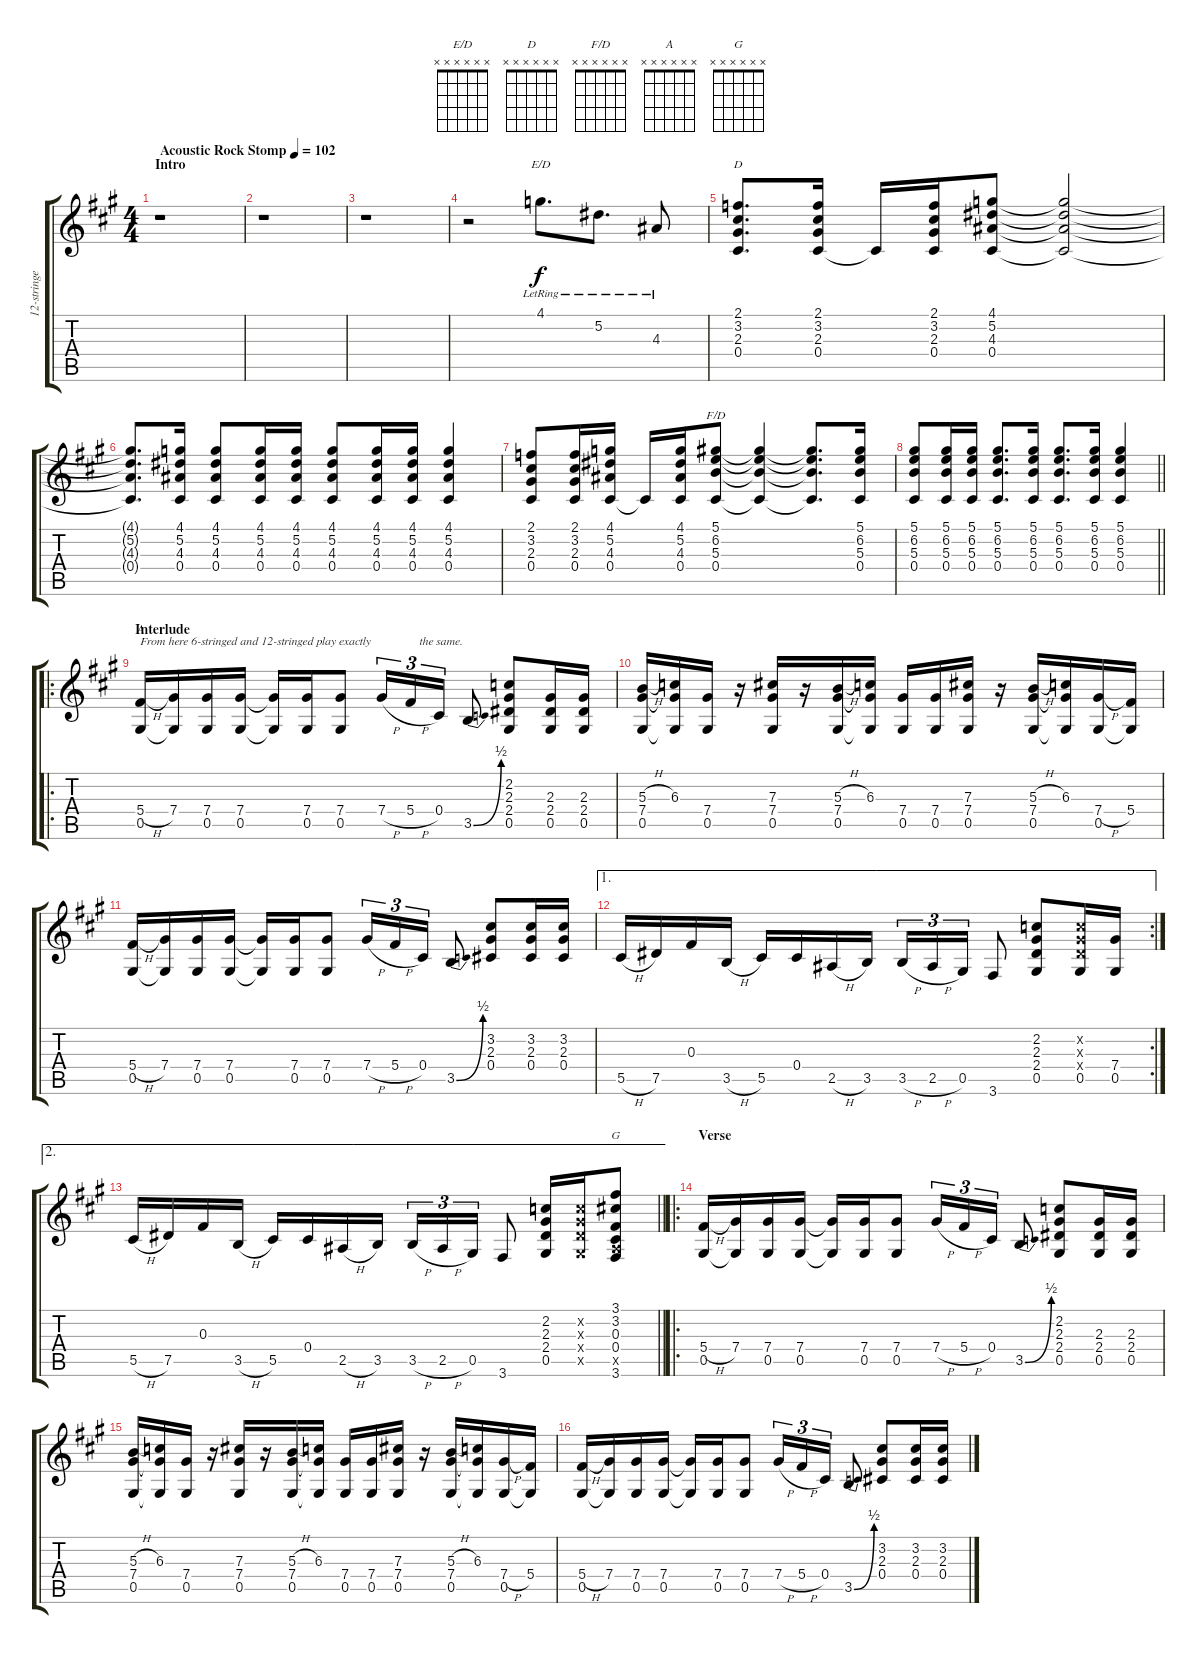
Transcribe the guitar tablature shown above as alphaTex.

\track ("12-stringed Acoustic" "12-stringe") {instrument acousticguitarsteel}
\staff {score tabs}
\tuning (Eb4 Bb3 Gb3 Db3 Ab2 Eb2) {hide}
\chord ("E/D" x x x x x x)
\chord ("D" x x x x x x)
\chord ("F/D" x x x x x x)
\chord ("A" x x x x x x)
\chord ("G" x x x x x x)
\ts (4 4)
\section ("" "Intro")
\tempo (102 "Acoustic Rock Stomp")
\clef g2
\ks a
r.1{dy f instrument acousticguitarsteel} |
r.1 |
r.1 |
r.2 4.1{lr}.8{d ch "E/D"} 5.2{lr}.8{d} 4.3{lr}.8 |
(2.1 3.2 2.3 0.4).8{d ch "D"} (2.1 3.2 2.3 0.4).16 0.4{t}.16 (2.1 3.2 2.3 0.4).16 (4.1 5.2 4.3 0.4).8 (4.1{t} 5.2{t} 4.3{t} 0.4{t}).2 |
(4.1{t} 5.2{t} 4.3{t} 0.4{t}).8{d} (4.1 5.2 4.3 0.4).16 (4.1 5.2 4.3 0.4).8 (4.1 5.2 4.3 0.4).16 (4.1 5.2 4.3 0.4).16 (4.1 5.2 4.3 0.4).8 (4.1 5.2 4.3 0.4).16 (4.1 5.2 4.3 0.4).16 (4.1 5.2 4.3 0.4).4 |
(2.1 3.2 2.3 0.4).8 (2.1 3.2 2.3 0.4).16 (4.1 5.2 4.3 0.4).16 0.4{t}.16 (4.1 5.2 4.3 0.4).16 (5.1 6.2 5.3 0.4).8{ch "F/D"} (5.1{t} 6.2{t} 5.3{t} 0.4{t}).4 (5.1{t} 6.2{t} 5.3{t} 0.4{t}).8{d} (5.1 6.2 5.3 0.4).16 |
\barLineRight lightlight
(5.1 6.2 5.3 0.4).8 (5.1 6.2 5.3 0.4).16 (5.1 6.2 5.3 0.4).16 (5.1 6.2 5.3 0.4).8{d} (5.1 6.2 5.3 0.4).16 (5.1 6.2 5.3 0.4).8{d} (5.1 6.2 5.3 0.4).16 (5.1 6.2 5.3 0.4).4 |
\ro
\section ("" "Interlude")
(5.4{h} 0.5).16{ch "A" txt "From here 6-stringed and 12-stringed play exactly"} (7.4 0.5{t}).16 (7.4 0.5).16 (7.4 0.5).16 (7.4{t} 0.5{t}).16 (7.4 0.5).16 (7.4 0.5).8 7.4{h}.16{tu (3 2)} 5.4{h}.16{tu (3 2) txt "   the same."} 0.4.16{tu (3 2)} 3.5{be (bend 0 0 60 2)}.8 (2.2 2.3 2.4 0.5).8 (2.3 2.4 0.5).16 (2.3 2.4 0.5).16 |
(5.3{h} 7.4 0.5).16 (6.3 7.4{t} 0.5{t}).16 (7.4 0.5).16 r.16 (7.3 7.4 0.5).16 r.16 (5.3{h} 7.4 0.5).16 (6.3 7.4{t} 0.5{t}).16 (7.4 0.5).16 (7.4 0.5).16 (7.3 7.4 0.5).16 r.16 (5.3{h} 7.4 0.5).16 (6.3 7.4{t} 0.5{t}).16 (7.4{h} 0.5).16 (5.4 0.5{t}).16 |
(5.4{h} 0.5).16 (7.4 0.5{t}).16 (7.4 0.5).16 (7.4 0.5).16 (7.4{t} 0.5{t}).16 (7.4 0.5).16 (7.4 0.5).8 7.4{h}.16{tu (3 2)} 5.4{h}.16{tu (3 2)} 0.4.16{tu (3 2)} 3.5{be (bend 0 0 60 2)}.8 (3.2 2.3 0.4).8 (3.2 2.3 0.4).16 (3.2 2.3 0.4).16 |
\ae 1
\rc 2
5.5{h}.16 7.5.16 0.3.16 3.5{h}.16 5.5.16 0.4.16 2.5{h}.16 3.5.16 3.5{h}.16{tu (3 2)} 2.5{h}.16{tu (3 2)} 0.5.16{tu (3 2)} 3.6.8 (2.2 2.3 2.4 0.5).8 (2.2{x} 2.3{x} 2.4{x} 0.5).16 (7.4 0.5).16 |
\ae 2
\barLineRight lightlight
5.5{h}.16 7.5.16 0.3.16 3.5{h}.16 5.5.16 0.4.16 2.5{h}.16 3.5.16 3.5{h}.16{tu (3 2)} 2.5{h}.16{tu (3 2)} 0.5.16{tu (3 2)} 3.6.8 (2.2 2.3 2.4 0.5).16 (2.2{x} 2.3{x} 2.4{x} 0.5{x}).16 (3.1 3.2 0.3 0.4 2.5{x} 3.6).8{ch "G"} |
\ro
\section ("" "Verse")
(5.4{h} 0.5).16 (7.4 0.5{t}).16 (7.4 0.5).16 (7.4 0.5).16 (7.4{t} 0.5{t}).16 (7.4 0.5).16 (7.4 0.5).8 7.4{h}.16{tu (3 2)} 5.4{h}.16{tu (3 2)} 0.4.16{tu (3 2)} 3.5{be (bend 0 0 60 2)}.8 (2.2 2.3 2.4 0.5).8 (2.3 2.4 0.5).16 (2.3 2.4 0.5).16 |
(5.3{h} 7.4 0.5).16 (6.3 7.4{t} 0.5{t}).16 (7.4 0.5).16 r.16 (7.3 7.4 0.5).16 r.16 (5.3{h} 7.4 0.5).16 (6.3 7.4{t} 0.5{t}).16 (7.4 0.5).16 (7.4 0.5).16 (7.3 7.4 0.5).16 r.16 (5.3{h} 7.4 0.5).16 (6.3 7.4{t} 0.5{t}).16 (7.4{h} 0.5).16 (5.4 0.5{t}).16 |
(5.4{h} 0.5).16 (7.4 0.5{t}).16 (7.4 0.5).16 (7.4 0.5).16 (7.4{t} 0.5{t}).16 (7.4 0.5).16 (7.4 0.5).8 7.4{h}.16{tu (3 2)} 5.4{h}.16{tu (3 2)} 0.4.16{tu (3 2)} 3.5{be (bend 0 0 60 2)}.8 (3.2 2.3 0.4).8 (3.2 2.3 0.4).16 (3.2 2.3 0.4).16
